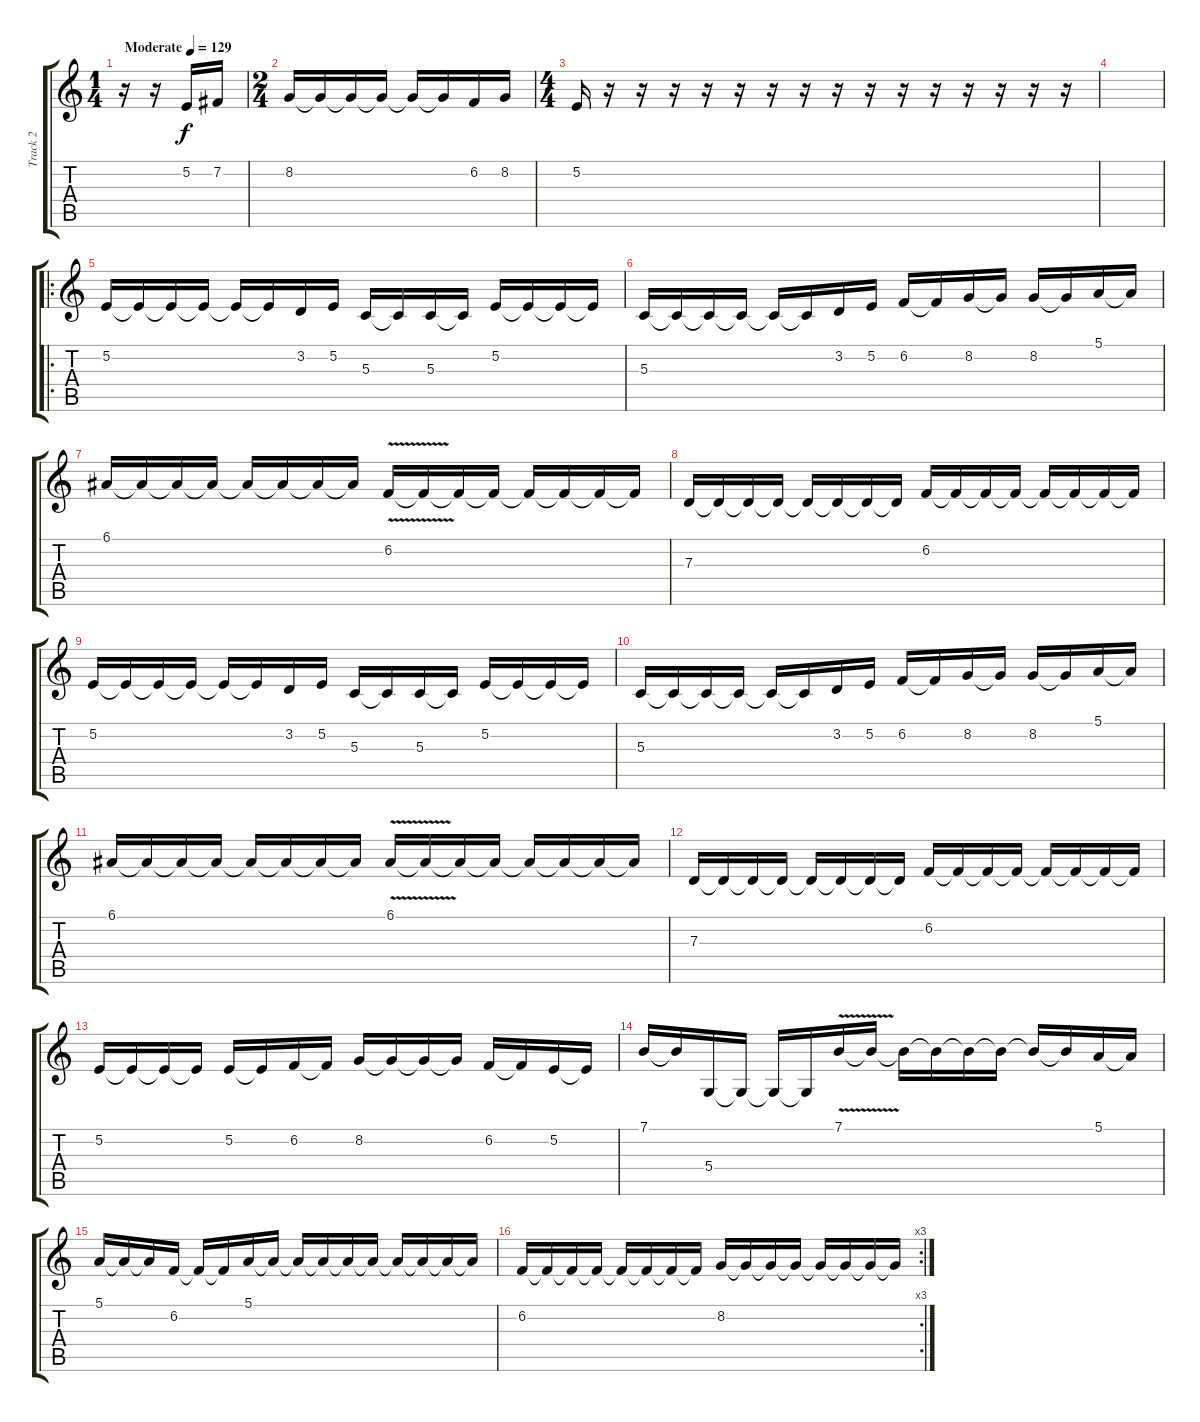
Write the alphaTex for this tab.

\track ("Track 2" "Track 2") {instrument lead5charang}
\staff {score tabs}
\tuning (E4 B3 G3 D3 A2 E2) {hide}
\ts (1 4)
\tempo (129 "Moderate")
\clef g2
\ks c
r.16{dy f instrument lead5charang} r.16 5.2.16 7.2.16 |
\ts (2 4)
8.2.16 8.2{t}.16 8.2{t}.16 8.2{t}.16 8.2{t}.16 8.2{t}.16 6.2.16 8.2.16 |
\ts (4 4)
5.2.16 r.16 r.16 r.16 r.16 r.16 r.16 r.16 r.16 r.16 r.16 r.16 r.16 r.16 r.16 r.16 |
|
\ro
5.2.16 5.2{t}.16 5.2{t}.16 5.2{t}.16 5.2{t}.16 5.2{t}.16 3.2.16 5.2.16 5.3.16 5.3{t}.16 5.3.16 5.3{t}.16 5.2.16 5.2{t}.16 5.2{t}.16 5.2{t}.16 |
5.3.16 5.3{t}.16 5.3{t}.16 5.3{t}.16 5.3{t}.16 5.3{t}.16 3.2.16 5.2.16 6.2.16 6.2{t}.16 8.2.16 8.2{t}.16 8.2.16 8.2{t}.16 5.1.16 5.1{t}.16 |
6.1.16 6.1{t}.16 6.1{t}.16 6.1{t}.16 6.1{t}.16 6.1{t}.16 6.1{t}.16 6.1{t}.16 6.2{v}.16 6.2{t}.16 6.2{t}.16 6.2{t}.16 6.2{t}.16 6.2{t}.16 6.2{t}.16 6.2{t}.16 |
7.3.16 7.3{t}.16 7.3{t}.16 7.3{t}.16 7.3{t}.16 7.3{t}.16 7.3{t}.16 7.3{t}.16 6.2.16 6.2{t}.16 6.2{t}.16 6.2{t}.16 6.2{t}.16 6.2{t}.16 6.2{t}.16 6.2{t}.16 |
5.2.16 5.2{t}.16 5.2{t}.16 5.2{t}.16 5.2{t}.16 5.2{t}.16 3.2.16 5.2.16 5.3.16 5.3{t}.16 5.3.16 5.3{t}.16 5.2.16 5.2{t}.16 5.2{t}.16 5.2{t}.16 |
5.3.16 5.3{t}.16 5.3{t}.16 5.3{t}.16 5.3{t}.16 5.3{t}.16 3.2.16 5.2.16 6.2.16 6.2{t}.16 8.2.16 8.2{t}.16 8.2.16 8.2{t}.16 5.1.16 5.1{t}.16 |
6.1.16 6.1{t}.16 6.1{t}.16 6.1{t}.16 6.1{t}.16 6.1{t}.16 6.1{t}.16 6.1{t}.16 6.1{v}.16 6.1{t}.16 6.1{t}.16 6.1{t}.16 6.1{t}.16 6.1{t}.16 6.1{t}.16 6.1{t}.16 |
7.3.16 7.3{t}.16 7.3{t}.16 7.3{t}.16 7.3{t}.16 7.3{t}.16 7.3{t}.16 7.3{t}.16 6.2.16 6.2{t}.16 6.2{t}.16 6.2{t}.16 6.2{t}.16 6.2{t}.16 6.2{t}.16 6.2{t}.16 |
5.2.16 5.2{t}.16 5.2{t}.16 5.2{t}.16 5.2.16 5.2{t}.16 6.2.16 6.2{t}.16 8.2.16 8.2{t}.16 8.2{t}.16 8.2{t}.16 6.2.16 6.2{t}.16 5.2.16 5.2{t}.16 |
7.1.16 7.1{t}.16 5.4.16 5.4{t}.16 5.4{t}.16 5.4{t}.16 7.1{v}.16 7.1{t}.16 7.1{t}.16 7.1{t}.16 7.1{t}.16 7.1{t}.16 7.1{t}.16 7.1{t}.16 5.1.16 5.1{t}.16 |
5.1.16 5.1{t}.16 5.1{t}.16 6.2.16 6.2{t}.16 6.2{t}.16 5.1.16{volume 8} 5.1{t}.16{volume 16} 5.1{t}.16 5.1{t}.16 5.1{t}.16 5.1{t}.16 5.1{t}.16 5.1{t}.16 5.1{t}.16 5.1{t}.16 |
\rc 3
6.2.16 6.2{t}.16 6.2{t}.16 6.2{t}.16 6.2{t}.16 6.2{t}.16 6.2{t}.16 6.2{t}.16 8.2.16 8.2{t}.16 8.2{t}.16 8.2{t}.16 8.2{t}.16 8.2{t}.16 8.2{t}.16 8.2{t}.16
